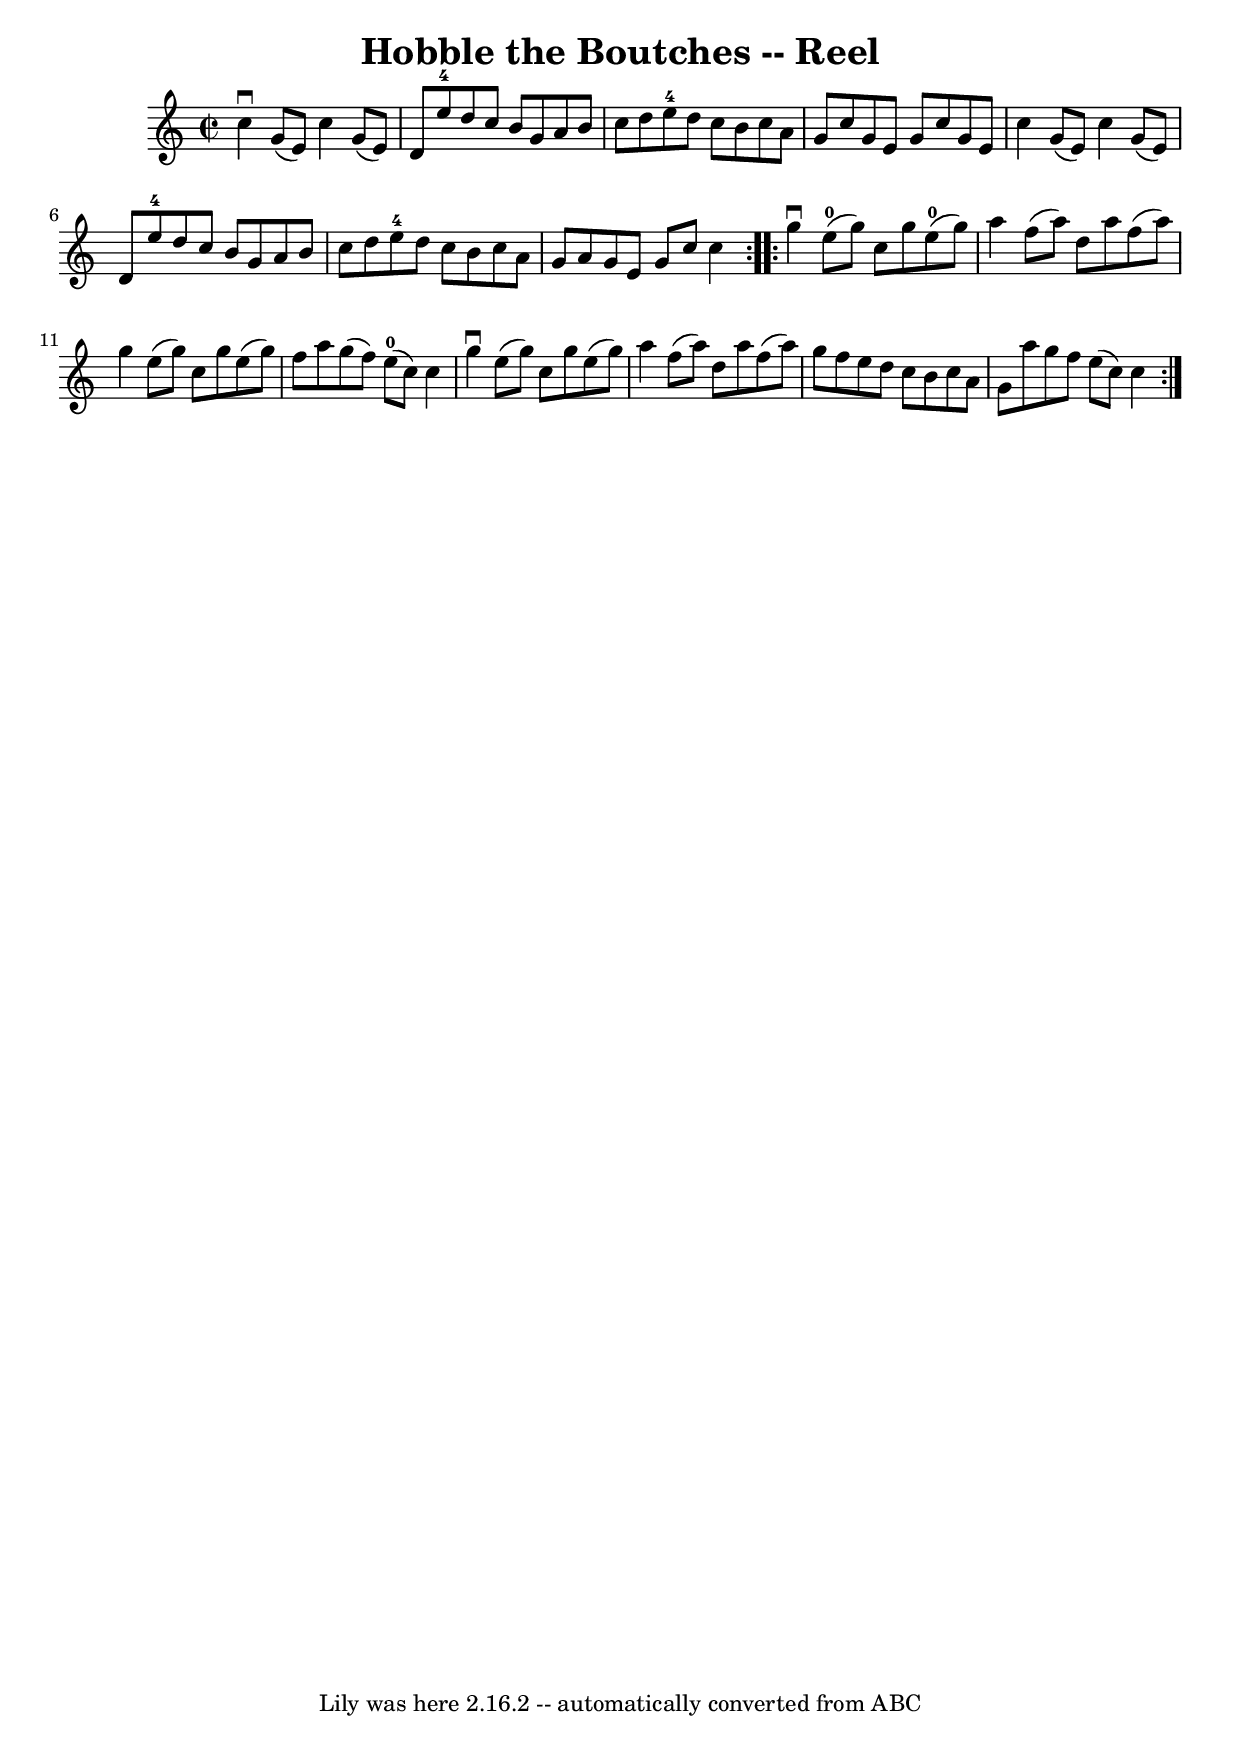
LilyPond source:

\version "2.16.2"
\include "Mammoth.ily"
\header {
  %% book = "Ryan's Mammoth Collection"
  crossRefNumber = "1"
  footnotes = "\\\\301"
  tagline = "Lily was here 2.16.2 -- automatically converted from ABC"
  title = "Hobble the Boutches -- Reel"

}
voicedefault =  {



  \repeat volta 2 {

    \override Staff.TimeSignature #'style = #'C
    \time 2/2 
    \key c \major
    c''4^\downbow g'8 (e'8) c''4 g'8 ( e'8)    |
    d'8 e''8-4 d''8 c''8 b'8 g'8 a'8 b'8     |
    c''8 d''8 e''8-4 d''8 c''8 b'8 c''8 a'8     |
    g'8 c''8 g'8 e'8 g'8 c''8 g'8 e'8     |
    c''4 g'8 (e'8) c''4 g'8 (e'8)   |
    d'8 e''8-4 d''8 c''8 b'8 g'8 a'8 b'8     |
    c''8 d''8 e''8-4 d''8 c''8 b'8 c''8 a'8     |
    g'8 a'8 
    g'8 e'8 g'8 c''8 c''4    
  }     
  \repeat volta 2 { g''4^\downbow e''8-0(g''8) c''8 g''8 e''8-0(g''8)     |
		    a''4 f''8 (a''8) d''8 a''8 f''8 (a''8)    |
		    g''4 e''8 (g''8) c''8 g''8 e''8 (g''8)    |
		    f''8 a''8 g''8 (f''8) e''8-0(c''8) c''4     |
		    g''4^\downbow e''8 (g''8) c''8 g''8 e''8 (g''8)   |
		    a''4 f''8 (a''8) d''8 a''8 f''8 ( a''8)    |
		    g''8 f''8 e''8 d''8 c''8 b'8 c''8 a'8     |
		    g'8 a''8 g''8 f''8 e''8 (c''8) c''4    
		  }  
  

}

\score{
  <<

    \context Staff="default"
    {
      \voicedefault 
      
    }

  >>
  \layout {
    
  }
  \midi {
  }

}
